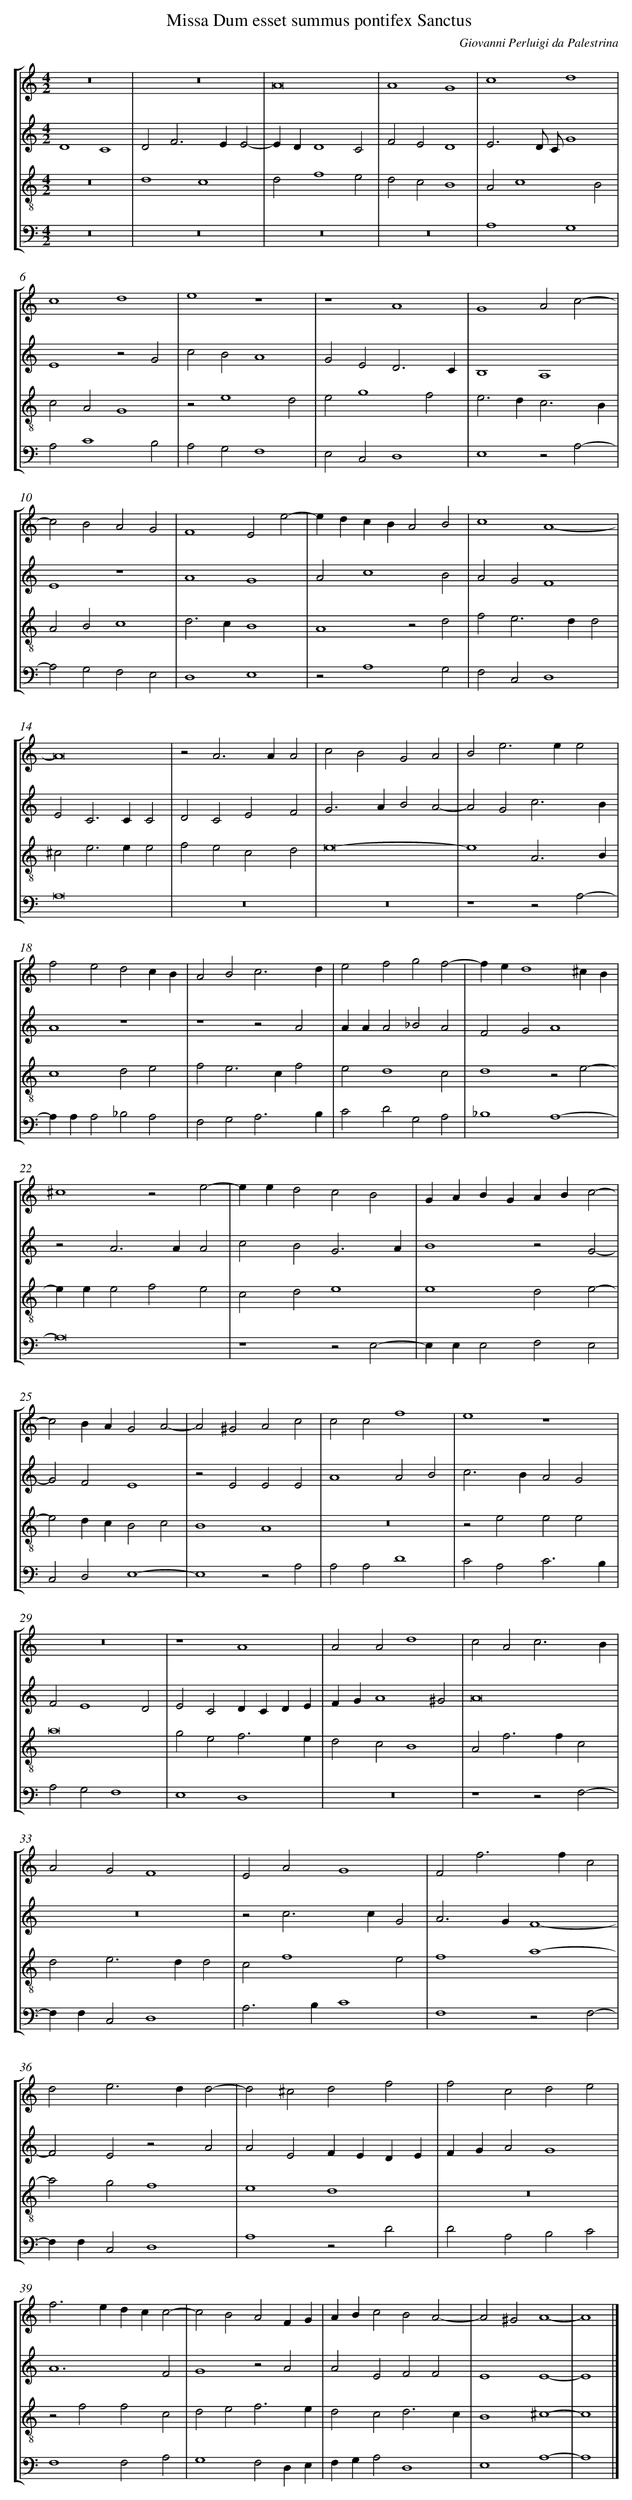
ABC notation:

X:1
T: Missa Dum esset summus pontifex Sanctus
C: Giovanni Perluigi da Palestrina
L: 1/4
M: 4/2
%%staves [1 2 3 4]
V: 1 clef=treble
V: 2 clef=treble
V: 3 clef=treble-8
V: 4 clef=bass
K: C
[V:1] z8 |
[V:2] D4C4 |
[V:3] z8 |
[V:4] z8 |
[V:1] z8 |
[V:2] D2F2>E2E2- |
[V:3] d4c4 |
[V:4] z8 |
[V:1] A8 |
[V:2] EDD4C2 |
[V:3] d2f4e2 |
[V:4] z8 |
[V:1] A4G4 |
[V:2] F2E2D4 |
[V:3] d2c2B4 |
[V:4] z8 |
[V:1] c4d4 |
[V:2] E3D/ C/G4 |
[V:3] A2c4B2 |
[V:4] A,4G,4 |
[V:1] c4d4 |
[V:2] E4z2G2 |
[V:3] c2A2G4 |
[V:4] A,2C4B,2 |
[V:1] e4z4 |
[V:2] c2B2A4 |
[V:3] z2e4d2 |
[V:4] A,2G,2F,4 |
[V:1] z4A4 |
[V:2] G2E2D3C |
[V:3] e2g4f2 |
[V:4] E,2C,2D,4 |
[V:1] G4A2c2- |
[V:2] B,4A,4 |
[V:3] e2>d2c3B |
[V:4] E,4z2A,2- |
[V:1] c2B2A2G2 |
[V:2] E4z4 |
[V:3] A2B2c4 |
[V:4] A,2G,2F,2E,2 |
[V:1] F4E2e2- |
[V:2] A4G4 |
[V:3] d2>c2B4 |
[V:4] D,4E,4 |
[V:1] edcBA2B2 |
[V:2] A2c4B2 |
[V:3] A4z2d2 |
[V:4] z2A,4G,2 |
[V:1] c4A4- |
[V:2] A2G2F4 |
[V:3] f2e2>d2d2 |
[V:4] F,2C,2D,4 |
[V:1] A8 |
[V:2] E2C2>C2C2 |
[V:3] ^c2e2>e2e2 |
[V:4] A,8 |
[V:1] z2A2>A2A2 |
[V:2] D2C2E2F2 |
[V:3] f2e2c2d2 |
[V:4] z8 |
[V:1] c2B2G2A2 |
[V:2] G2>A2B2A2- |
[V:3] e8- |
[V:4] z8 |
[V:1] B2e2>e2e2 |
[V:2] A2G2c3B |
[V:3] e4A3B |
[V:4] z4z2A,2- |
[V:1] f2e2d2cB |
[V:2] A4z4 |
[V:3] c4d2e2 |
[V:4] A,A,A,2_B,2A,2 |
[V:1] A2B2c3d |
[V:2] z4z2A2 |
[V:3] f2e2>c2f2 |
[V:4] F,2G,2A,3B, |
[V:1] e2f2g2f2- |
[V:2] AAA2_B2A2 |
[V:3] e2d4c2 |
[V:4] C2D2G,2A,2 |
[V:1] fed4^cB |
[V:2] F2G2A4 |
[V:3] d4z2e2- |
[V:4] _B,4A,4- |
[V:1] ^c4z2e2- |
[V:2] z2A2>A2A2 |
[V:3] eee2f2e2 |
[V:4] A,8 |
[V:1] eed2c2B2 |
[V:2] c2B2G3A |
[V:3] c2d2e4 |
[V:4] z4z2E,2- |
[V:1] GABGABc2- |
[V:2] B4z2G2- |
[V:3] e4d2e2- |
[V:4] E,E,E,2F,2E,2 |
[V:1] c2BAG2A2- |
[V:2] G2F2E4 |
[V:3] e2dcB2c2 |
[V:4] C,2D,2E,4- |
[V:1] A2^G2A2c2 |
[V:2] z2E2E2E2 |
[V:3] B4A4 |
[V:4] E,4z2A,2 |
[V:1] c2c2f4 |
[V:2] A4A2B2 |
[V:3] z8 |
[V:4] A,2A,2D4 |
[V:1] e4z4 |
[V:2] c2>B2A2G2 |
[V:3] z2e2e2e2 |
[V:4] C2A,2C3B, |
[V:1] z8 |
[V:2] F2E4D2 |
[V:3] a8 |
[V:4] A,2G,2F,4 |
[V:1] z4A4 |
[V:2] E2C2DCDE |
[V:3] g2e2f3e |
[V:4] E,4D,4 |
[V:1] A2A2d4 |
[V:2] FGA4^G2 |
[V:3] d2c2B4 |
[V:4] z8 |
[V:1] c2A2c3B |
[V:2] A8 |
[V:3] A2f2>f2c2 |
[V:4] z4z2F,2- |
[V:1] A2G2F4 |
[V:2] z8 |
[V:3] d2e2>d2d2 |
[V:4] F,F,C,2D,4 |
[V:1] E2A2G4 |
[V:2] z2c2>c2G2 |
[V:3] c2f4e2 |
[V:4] A,2>B,2C4 |
[V:1] F2f2>f2c2 |
[V:2] A2>G2F4- |
[V:3] f4a4- |
[V:4] F,4z2F,2- |
[V:1] d2e2>d2d2- |
[V:2] F2E2z2A2 |
[V:3] a2g2f4 |
[V:4] F,F,C,2D,4 |
[V:1] d2^c2d2f2 |
[V:2] A2E2FEDE |
[V:3] e4d4 |
[V:4] A,4z2D2 |
[V:1] f2c2d2e2 |
[V:2] FGA2G4 |
[V:3] z8 |
[V:4] D2A,2B,2C2 |
[V:1] f2>e2dcc2- |
[V:2] A6F2 |
[V:3] z2f2f2c2 |
[V:4] F,4F,2A,2 |
[V:1] c2B2A2FG |
[V:2] G4z2A2 |
[V:3] d2e2f3e |
[V:4] G,4F,2D,E, |
[V:1] ABc2B2A2- |
[V:2] A2E2F2F2 |
[V:3] d2c2d3c |
[V:4] F,G,A,2D,4 |
[V:1] A2^G2A4- |
[V:2] E4E4- |
[V:3] B4^c4- |
[V:4] E,4A,4- |
[V:1] A4 |]
[V:2] E4 |]
[V:3] c4 |]
[V:4] A,4 |]
